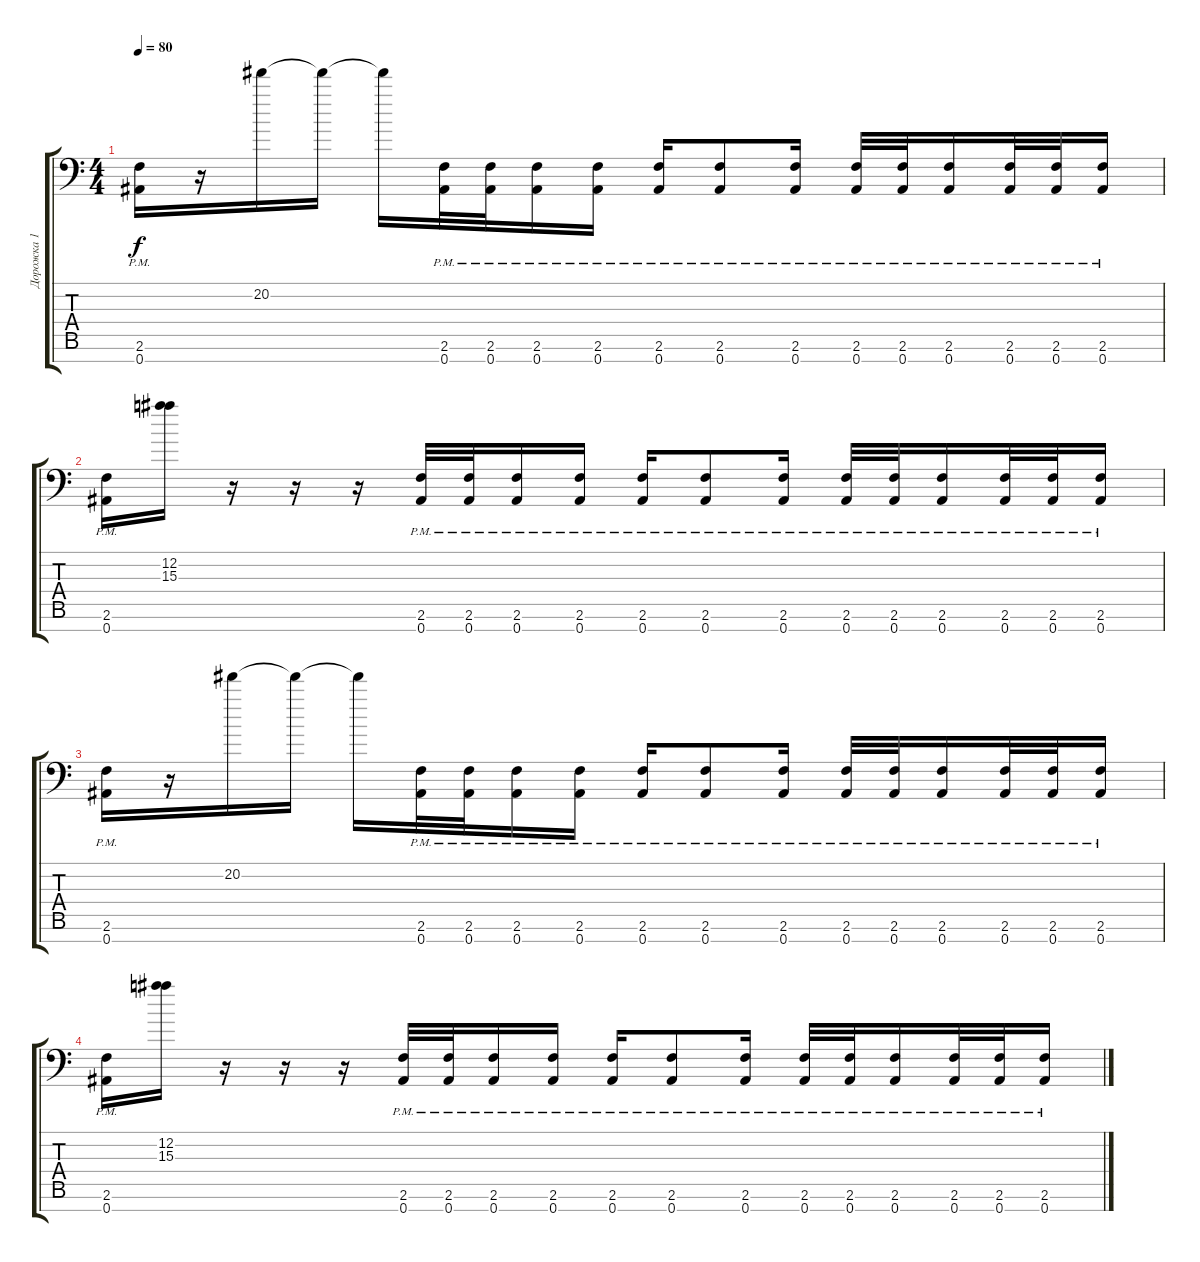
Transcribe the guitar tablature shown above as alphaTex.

\track ("Дорожка 1" "Дорожка 1") {instrument electricguitarjazz}
\staff {score tabs}
\tuning (Eb4 Bb3 Gb3 Db3 Ab2 Eb2 Bb1) {hide}
\ts (4 4)
\tempo 80
\clef f4
\ks c
(2.6{pm} 0.7{pm}).16{dy f} r.16 20.2.16 20.2{t}.16 20.2{t}.16 (2.6{pm} 0.7{pm}).32 (2.6{pm} 0.7{pm}).32 (2.6{pm} 0.7{pm}).16 (2.6{pm} 0.7{pm}).16 (2.6{pm} 0.7{pm}).16 (2.6{pm} 0.7{pm}).8 (2.6{pm} 0.7{pm}).16 (2.6{pm} 0.7{pm}).32 (2.6{pm} 0.7{pm}).32 (2.6{pm} 0.7{pm}).16 (2.6{pm} 0.7{pm}).32 (2.6{pm} 0.7{pm}).32 (2.6{pm} 0.7{pm}).16 |
(2.6{pm} 0.7{pm}).16 (12.2 15.3).16 r.16 r.16 r.16 (2.6{pm} 0.7{pm}).32 (2.6{pm} 0.7{pm}).32 (2.6{pm} 0.7{pm}).16 (2.6{pm} 0.7{pm}).16 (2.6{pm} 0.7{pm}).16 (2.6{pm} 0.7{pm}).8 (2.6{pm} 0.7{pm}).16 (2.6{pm} 0.7{pm}).32 (2.6{pm} 0.7{pm}).32 (2.6{pm} 0.7{pm}).16 (2.6{pm} 0.7{pm}).32 (2.6{pm} 0.7{pm}).32 (2.6{pm} 0.7{pm}).16 |
(2.6{pm} 0.7{pm}).16 r.16 20.2.16 20.2{t}.16 20.2{t}.16 (2.6{pm} 0.7{pm}).32 (2.6{pm} 0.7{pm}).32 (2.6{pm} 0.7{pm}).16 (2.6{pm} 0.7{pm}).16 (2.6{pm} 0.7{pm}).16 (2.6{pm} 0.7{pm}).8 (2.6{pm} 0.7{pm}).16 (2.6{pm} 0.7{pm}).32 (2.6{pm} 0.7{pm}).32 (2.6{pm} 0.7{pm}).16 (2.6{pm} 0.7{pm}).32 (2.6{pm} 0.7{pm}).32 (2.6{pm} 0.7{pm}).16 |
(2.6{pm} 0.7{pm}).16 (12.2 15.3).16 r.16 r.16 r.16 (2.6{pm} 0.7{pm}).32 (2.6{pm} 0.7{pm}).32 (2.6{pm} 0.7{pm}).16 (2.6{pm} 0.7{pm}).16 (2.6{pm} 0.7{pm}).16 (2.6{pm} 0.7{pm}).8 (2.6{pm} 0.7{pm}).16 (2.6{pm} 0.7{pm}).32 (2.6{pm} 0.7{pm}).32 (2.6{pm} 0.7{pm}).16 (2.6{pm} 0.7{pm}).32 (2.6{pm} 0.7{pm}).32 (2.6{pm} 0.7{pm}).16
